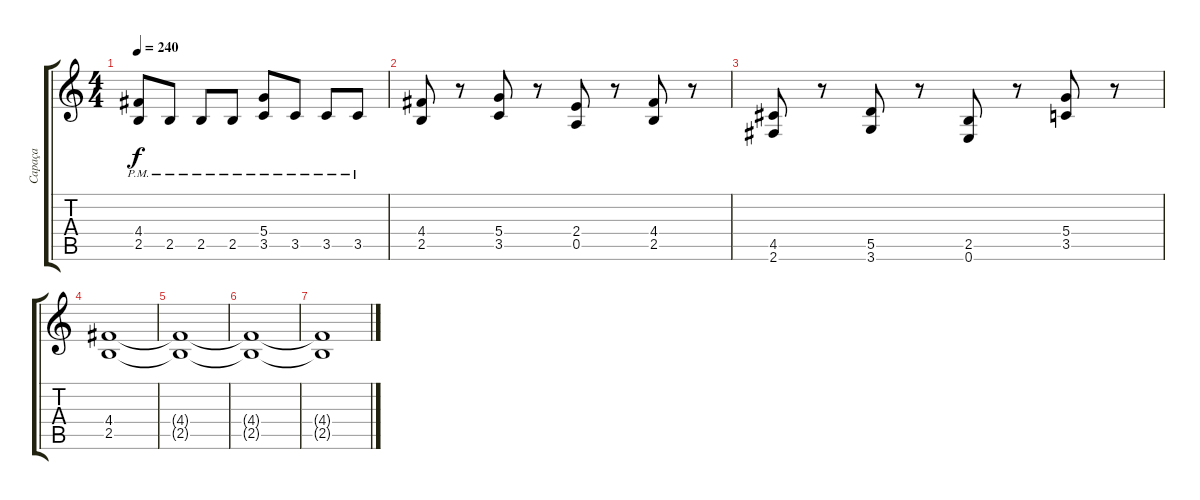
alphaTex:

\track ("Capaça" "Capaça") {instrument distortionguitar}
\staff {score tabs}
\tuning (E4 B3 G3 D3 A2 E2) {hide}
\ts (4 4)
\tempo 240
\clef g2
\ks c
(4.4{pm} 2.5{pm}).8{dy f} 2.5{pm}.8 2.5{pm}.8 2.5{pm}.8 (5.4{pm} 3.5{pm}).8 3.5{pm}.8 3.5{pm}.8 3.5{pm}.8 |
(4.4 2.5).8 r.8 (5.4 3.5).8 r.8 (2.4 0.5).8 r.8 (4.4 2.5).8 r.8 |
(4.5 2.6).8 r.8 (5.5 3.6).8 r.8 (2.5 0.6).8 r.8 (5.4 3.5).8 r.8 |
(4.4 2.5).1 |
(4.4{t} 2.5{t}).1 |
(4.4{t} 2.5{t}).1 |
(4.4{t} 2.5{t}).1
